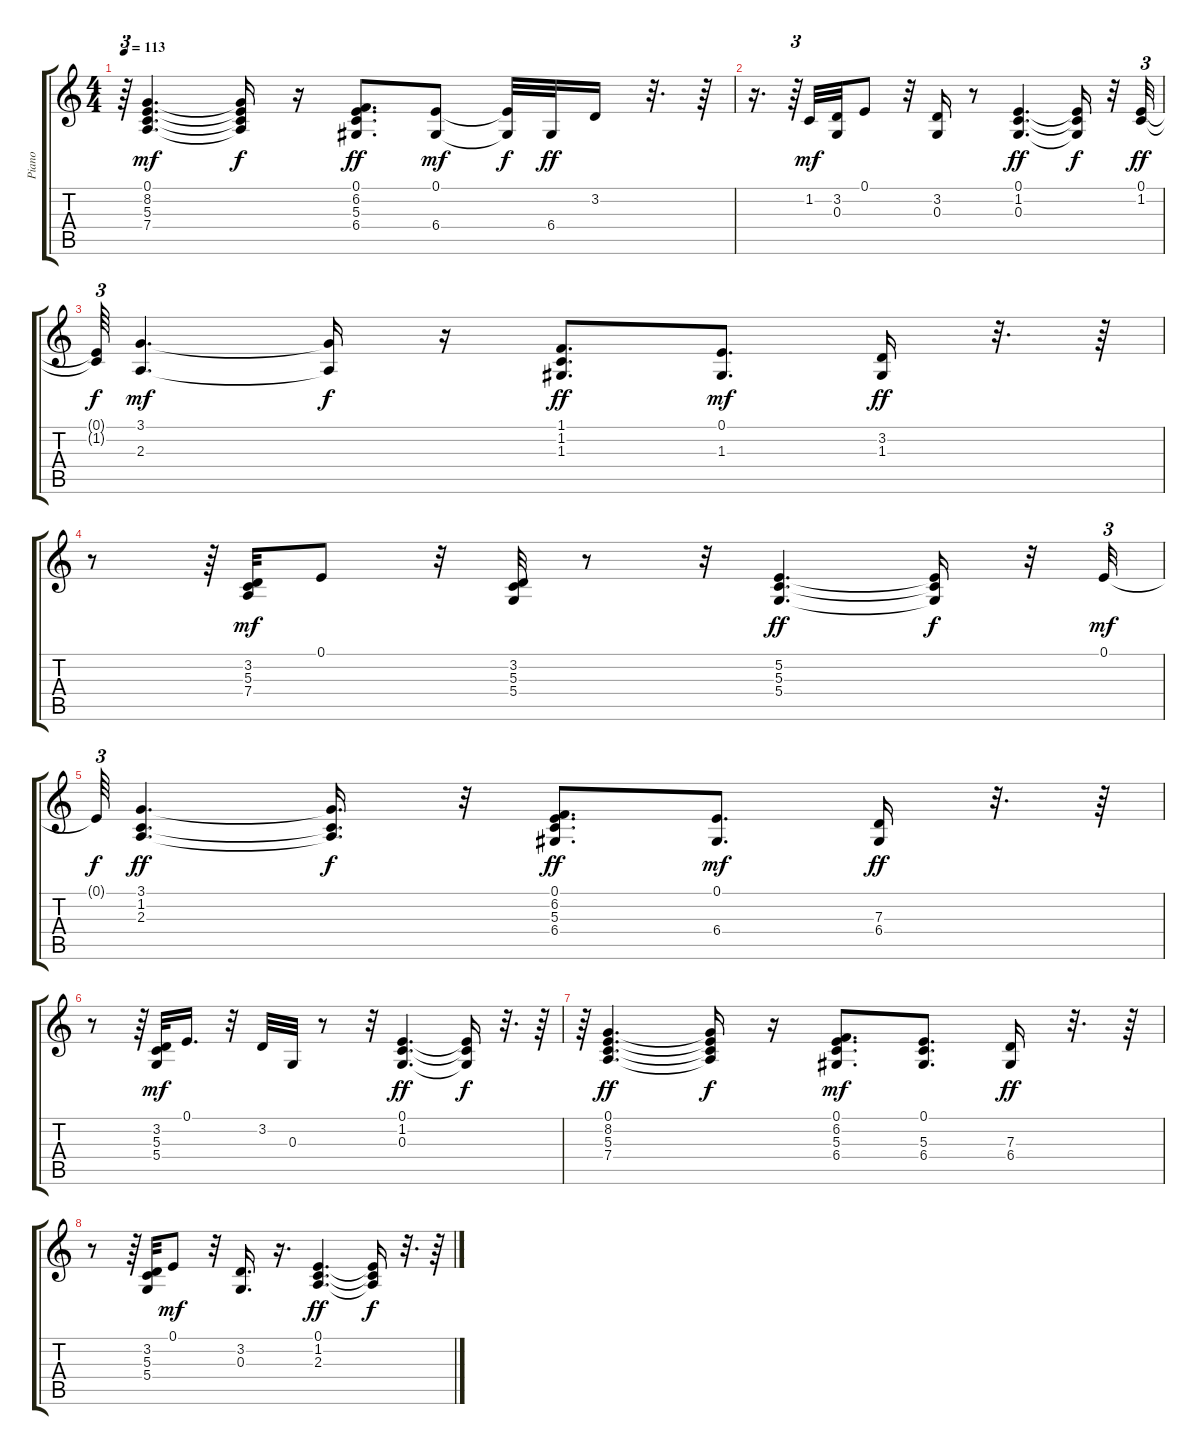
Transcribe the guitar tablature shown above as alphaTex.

\track ("Piano" "Piano") {instrument honkytonkpiano}
\staff {score tabs}
\tuning (E4 B3 G3 D3 A2 E2) {hide}
\ts (4 4)
\tempo 113
\clef g2
\ks c
r.64{tu (3 2) dy f} (0.1 8.2 5.3 7.4).4{d dy mf} (0.1{t} 8.2{t} 5.3{t} 7.4{t}).16{dy f} r.16 (0.1 6.2 5.3 6.4).8{d dy ff} (0.1 6.4).8{dy mf} (0.1{t} 6.4{t}).32{dy f} 6.4.32{dy ff} 3.2.16 r.32{d} r.64 |
r.16{d} r.64{tu (3 2)} 1.2.32{dy mf} (3.2 0.3).32 0.1.8 r.32 (3.2 0.3).16 r.8 (0.1 1.2 0.3).4{d dy ff} (0.1{t} 1.2{t} 0.3{t}).16{dy f} r.32 (0.1 1.2).32{tu (3 2) dy ff} |
(0.1{t} 1.2{t}).64{tu (3 2) dy f} (3.1 2.3).4{d dy mf} (3.1{t} 2.3{t}).16{dy f} r.16 (1.1 1.2 1.3).8{d dy ff} (0.1 1.3).8{d dy mf} (3.2 1.3).16{dy ff} r.32{d} r.64 |
r.8 r.64{tu (3 2)} (3.2 5.3 7.4).32{dy mf} 0.1.8 r.32 (3.2 5.3 5.4).32 r.8 r.32 (5.2 5.3 5.4).4{d dy ff} (5.2{t} 5.3{t} 5.4{t}).16{dy f} r.32 0.1.32{tu (3 2) dy mf} |
0.1{t}.64{tu (3 2) dy f} (3.1 1.2 2.3).4{d dy ff} (3.1{t} 1.2{t} 2.3{t}).16{d dy f} r.32 (0.1 6.2 5.3 6.4).8{d dy ff} (0.1 6.4).8{d dy mf} (7.3 6.4).16{dy ff} r.32{d} r.64 |
r.8 r.64{tu (3 2)} (3.2 5.3 5.4).32{dy mf} 0.1.16{d} r.32 3.2.32 0.3.32 r.8 r.32 (0.1 1.2 0.3).4{d dy ff} (0.1{t} 1.2{t} 0.3{t}).16{dy f} r.32{d} r.64 |
r.64{tu (3 2)} (0.1 8.2 5.3 7.4).4{d dy ff} (0.1{t} 8.2{t} 5.3{t} 7.4{t}).16{dy f} r.16 (0.1 6.2 5.3 6.4).8{d dy mf} (0.1 5.3 6.4).8{d} (7.3 6.4).16{dy ff} r.32{d} r.64 |
r.8 r.64{tu (3 2)} (3.2 5.3 5.4).32 0.1.8{dy mf} r.32 (3.2 0.3).16{d} r.16{d} (0.1 1.2 2.3).4{d dy ff} (0.1{t} 1.2{t} 2.3{t}).16{dy f} r.32{d} r.64
